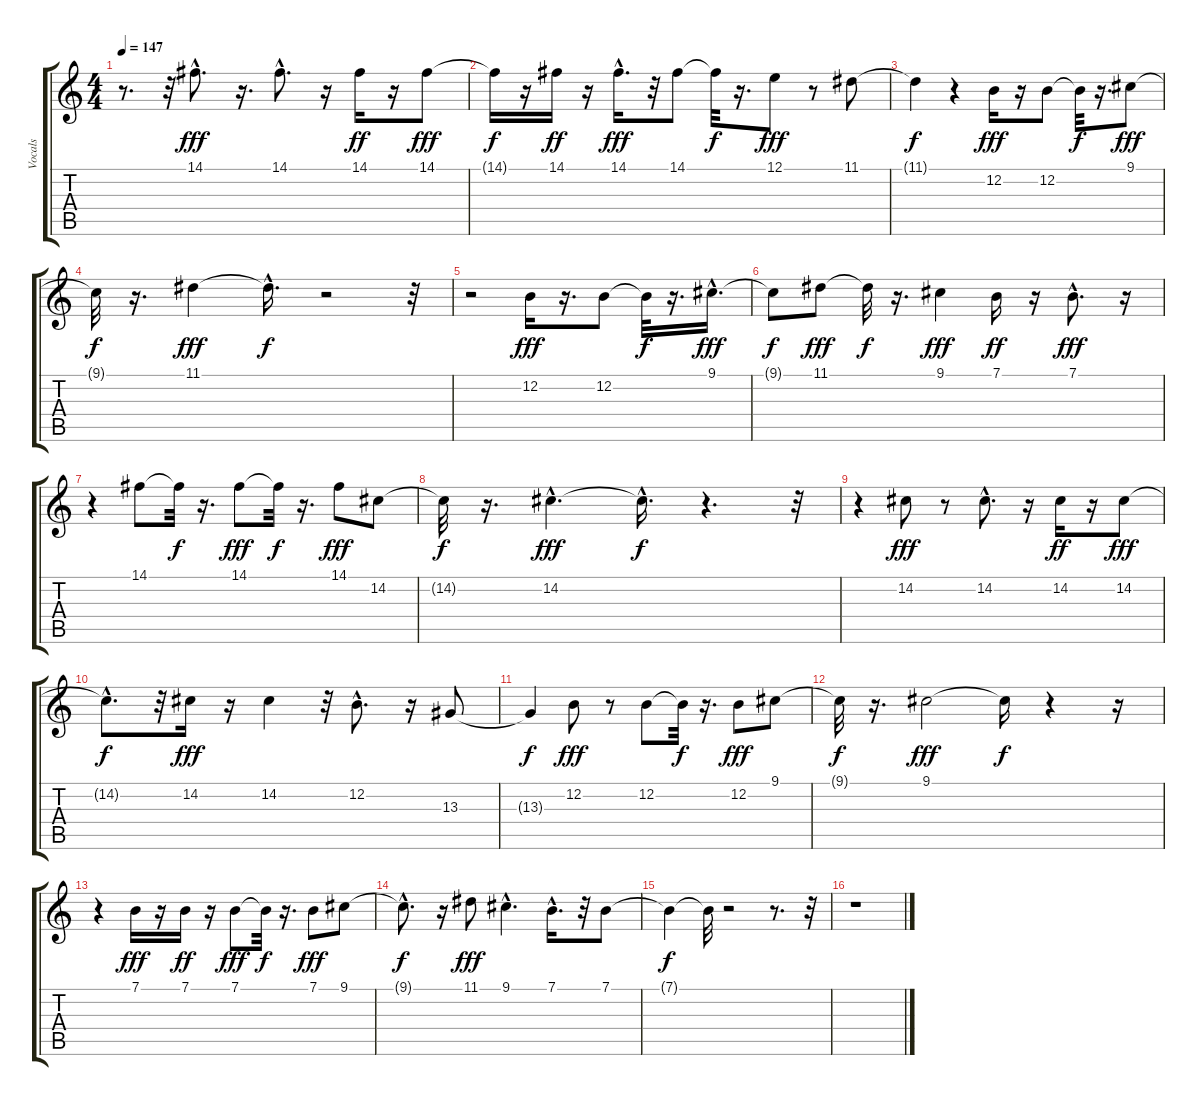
\track ("Vocals" "Vocals") {instrument tangoaccordion}
\staff {score tabs}
\tuning (E4 B3 G3 D3 A2 E2) {hide}
\ts (4 4)
\tempo 147
\clef g2
\ks c
r.8{d dy f} r.32 14.1{hac}.8{d dy fff} r.16{d} 14.1{hac}.8{d} r.16 14.1.16{dy ff} r.16 14.1.8{dy fff} |
14.1{t}.16{dy f} r.16 14.1.16{dy ff} r.16 14.1{hac}.16{d dy fff} r.32 14.1.8 14.1{t}.32{dy f} r.16{d} 12.1.8{dy fff} r.8 11.1.8 |
11.1{t}.4{dy f} r.4 12.2.16{dy fff} r.16 12.2.8 12.2{t}.32{dy f} r.16{d} 9.1.8{dy fff} |
9.1{t}.32{dy f} r.16{d} 11.1.4{dy fff} 11.1{hac t}.16{d dy f} r.2 r.32 |
r.2 12.2.16{dy fff} r.16{d} 12.2.8 12.2{t}.32{dy f} r.16{d} 9.1{hac}.16{d dy fff} |
9.1{t}.8{dy f} 11.1.8{dy fff} 11.1{t}.32{dy f} r.16{d} 9.1.4{dy fff} 7.1.16{dy ff} r.16 7.1{hac}.8{d dy fff} r.16 |
r.4 14.1.8 14.1{t}.32{dy f} r.16{d} 14.1.8{dy fff} 14.1{t}.32{dy f} r.16{d} 14.1.8{dy fff} 14.2.8 |
14.2{t}.32{dy f} r.16{d} 14.2{hac}.4{d dy fff} 14.2{hac t}.16{d dy f} r.4{d} r.32 |
r.4 14.2.8{dy fff} r.8 14.2{hac}.8{d} r.16 14.2.16{dy ff} r.16 14.2.8{dy fff} |
14.2{hac t}.8{d dy f} r.32 14.2.16{dy fff} r.16 14.2.4 r.32 12.2{hac}.8{d} r.16 13.3.8 |
13.3{t}.4{dy f} 12.2.8{dy fff} r.8 12.2.8 12.2{t}.32{dy f} r.16{d} 12.2.8{dy fff} 9.1.8 |
9.1{t}.32{dy f} r.16{d} 9.1.2{dy fff} 9.1{t}.16{dy f} r.4 r.16 |
r.4 7.1.16{dy fff} r.16 7.1.16{dy ff} r.16 7.1.8{dy fff} 7.1{t}.32{dy f} r.16{d} 7.1.8{dy fff} 9.1.8 |
9.1{hac t}.8{d dy f} r.16 11.1.8{dy fff} 9.1{hac}.4{d} 7.1{hac}.16{d} r.32 7.1.8 |
7.1{t}.4{dy f} 7.1{t}.32 r.2 r.8{d} r.32 |
r.1
